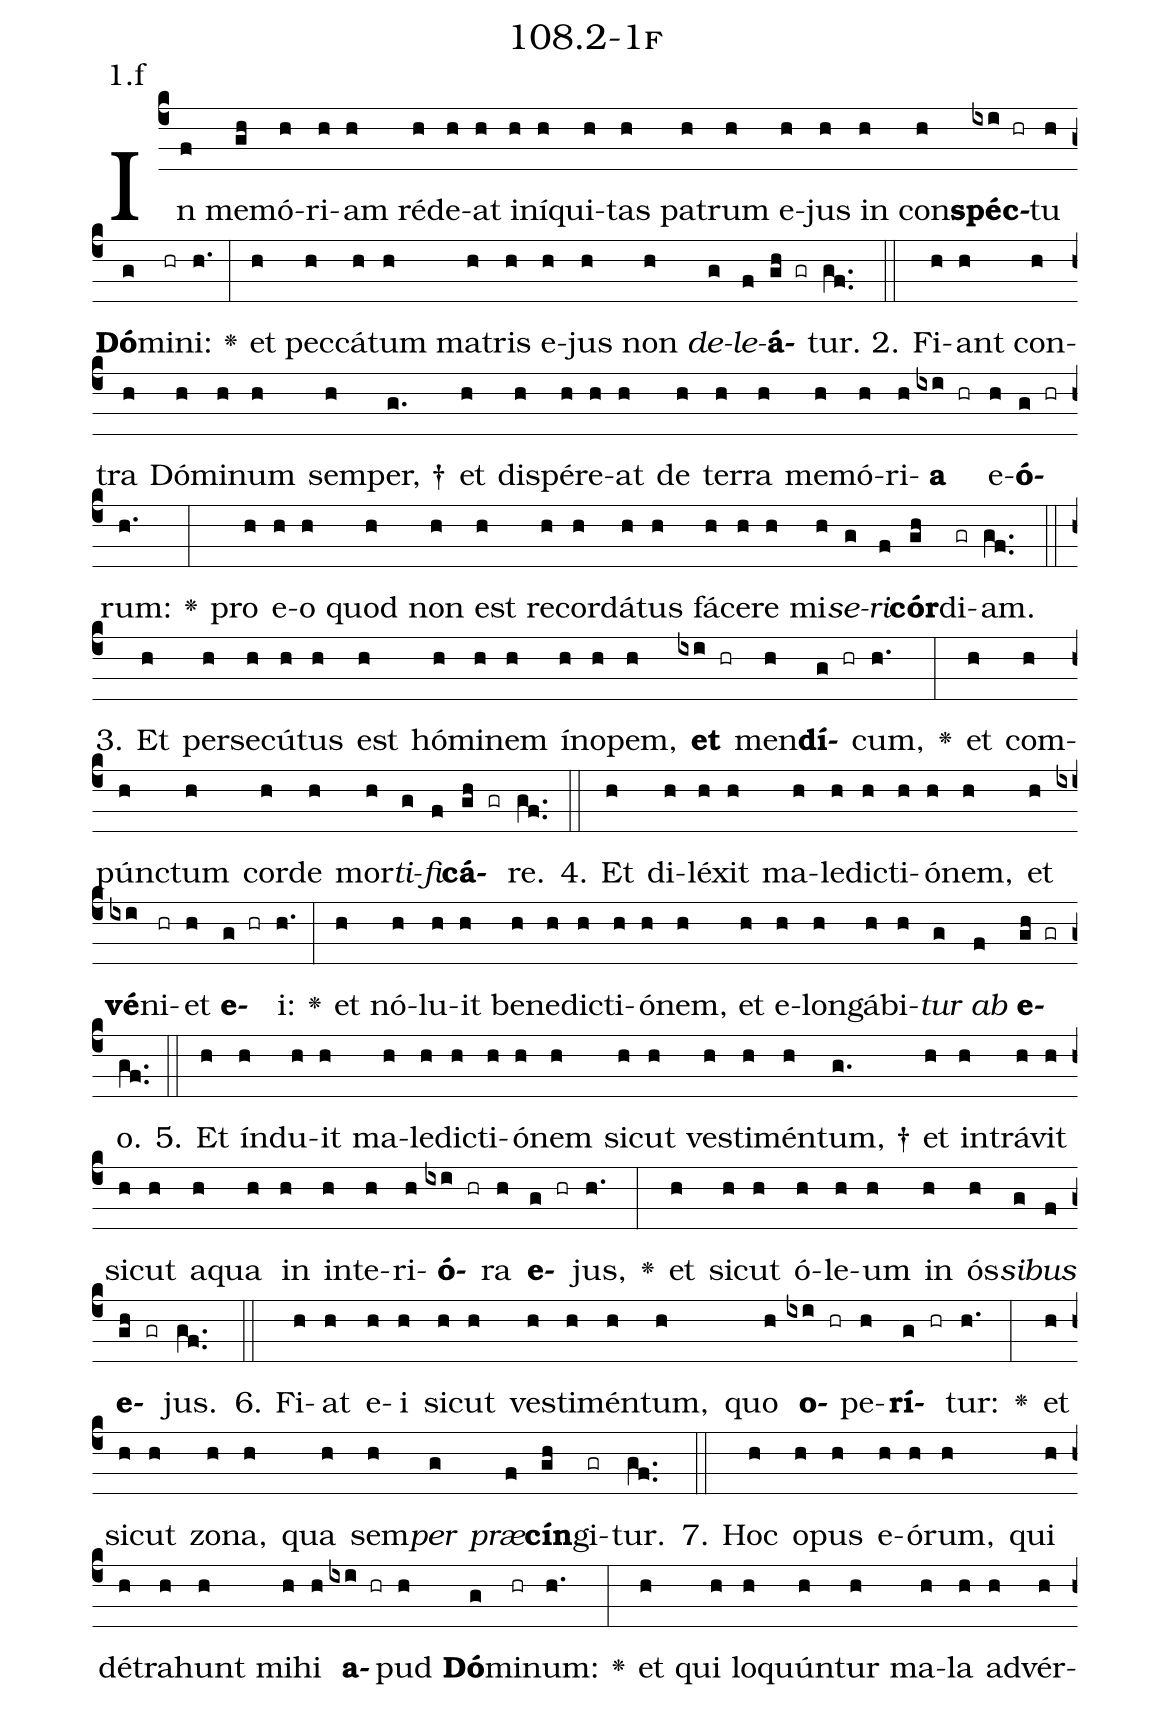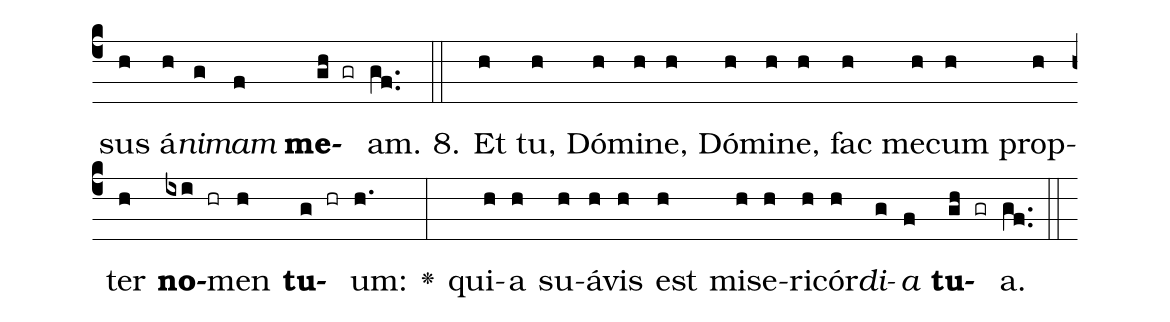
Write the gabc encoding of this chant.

name: 108.2-1f;
annotation: 1.f;
%%
(c4)In(f) me(gh)mó(h)ri(h)am(h) réd(h)e(h)at(h) in(h)í(h)qui(h)tas(h) pa(h)trum(h) e(h)jus(h) in(h) con(h)<b>spéc</b>(ixi hr)tu(h) <b>Dó</b>(g)mi(hr)ni:(h.) <v>\greheightstar</v>(:) et(h) pec(h)cá(h)tum(h) ma(h)tris(h) e(h)jus(h) non(h) <i>de</i>(g)<i>le</i>(f)<b>á</b>(gh gr)tur.(gf..) (::)
2. Fi(h)ant(h) con(h)tra(h) Dó(h)mi(h)num(h) sem(h)per, †(g.) et(h) dis(h)pér(h)e(h)at(h) de(h) ter(h)ra(h) me(h)mó(h)ri(h)<b>a</b>(ixi hr) e(h)<b>ó</b>(g hr)rum:(h.) <v>\greheightstar</v>(:) pro(h) e(h)o(h) quod(h) non(h) est(h) re(h)cor(h)dá(h)tus(h) fá(h)ce(h)re(h) mi(h)<i>se</i>(g)<i>ri</i>(f)<b>cór</b>(gh)di(gr)am.(gf..) (::)
3. Et(h) per(h)se(h)cú(h)tus(h) est(h) hó(h)mi(h)nem(h) ín(h)o(h)pem,(h) <b>et</b>(ixi hr) men(h)<b>dí</b>(g hr)cum,(h.) <v>\greheightstar</v>(:) et(h) com(h)púnc(h)tum(h) cor(h)de(h) mor(h)<i>ti</i>(g)<i>fi</i>(f)<b>cá</b>(gh gr)re.(gf..) (::)
4. Et(h) di(h)lé(h)xit(h) ma(h)le(h)dic(h)ti(h)ó(h)nem,(h) et(h) <b>vé</b>(ixi)ni(hr)et(h) <b>e</b>(g hr)i:(h.) <v>\greheightstar</v>(:) et(h) nó(h)lu(h)it(h) be(h)ne(h)dic(h)ti(h)ó(h)nem,(h) et(h) e(h)lon(h)gá(h)bi(h)<i>tur</i>(g) <i>ab</i>(f) <b>e</b>(gh gr)o.(gf..) (::)
5. Et(h) índ(h)u(h)it(h) ma(h)le(h)dic(h)ti(h)ó(h)nem(h) sic(h)ut(h) ves(h)ti(h)mén(h)tum, †(g.) et(h) in(h)trá(h)vit(h) sic(h)ut(h) a(h)qua(h) in(h) in(h)te(h)ri(h)<b>ó</b>(ixi hr)ra(h) <b>e</b>(g hr)jus,(h.) <v>\greheightstar</v>(:) et(h) sic(h)ut(h) ó(h)le(h)um(h) in(h) ós(h)<i>si</i>(g)<i>bus</i>(f) <b>e</b>(gh gr)jus.(gf..) (::)
6. Fi(h)at(h) e(h)i(h) sic(h)ut(h) ves(h)ti(h)mén(h)tum,(h) quo(h) <b>o</b>(ixi hr)pe(h)<b>rí</b>(g hr)tur:(h.) <v>\greheightstar</v>(:) et(h) sic(h)ut(h) zo(h)na,(h) qua(h) sem(h)<i>per</i>(g) <i>præ</i>(f)<b>cín</b>(gh)gi(gr)tur.(gf..) (::)
7. Hoc(h) o(h)pus(h) e(h)ó(h)rum,(h) qui(h) dé(h)tra(h)hunt(h) mi(h)hi(h) <b>a</b>(ixi hr)pud(h) <b>Dó</b>(g)mi(hr)num:(h.) <v>\greheightstar</v>(:) et(h) qui(h) lo(h)quún(h)tur(h) ma(h)la(h) ad(h)vér(h)sus(h) á(h)<i>ni</i>(g)<i>mam</i>(f) <b>me</b>(gh gr)am.(gf..) (::)
8. Et(h) tu,(h) Dó(h)mi(h)ne,(h) Dó(h)mi(h)ne,(h) fac(h) me(h)cum(h) prop(h)ter(h) <b>no</b>(ixi hr)men(h) <b>tu</b>(g hr)um:(h.) <v>\greheightstar</v>(:) qui(h)a(h) su(h)á(h)vis(h) est(h) mi(h)se(h)ri(h)cór(h)<i>di</i>(g)<i>a</i>(f) <b>tu</b>(gh gr)a.(gf..) (::)
